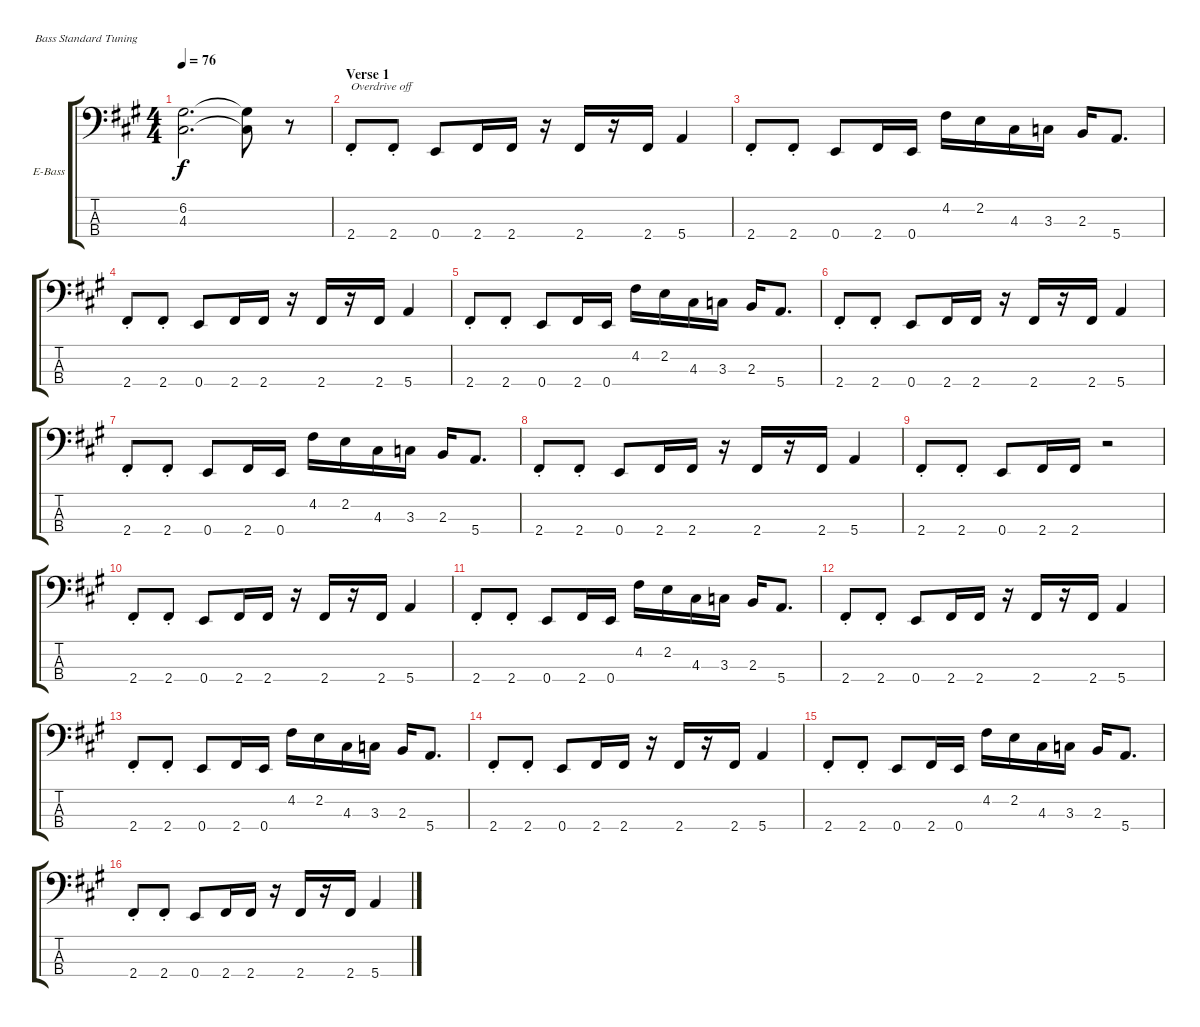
\defaultSystemsLayout 4
\bracketExtendMode groupsimilarinstruments
\firstSystemTrackNameOrientation horizontal
\otherSystemsTrackNameOrientation horizontal
\track ("Bass Guitar" "E-Bass") {instrument electricbassfinger}
\staff {score tabs}
\tuning (G2 D2 A1 E1)
\ts (4 4)
\tempo 76
\clef f4
\scale
0.333333
\ks f#minor
(4.3{t} 6.2{t}).2{d dy f} (4.3{t} 6.2{t}).8 r.8 |
\section ("" "Verse 1")
\scale
0.333333 2.4{st}.8{txt "Overdrive off"} 2.4{st}.8 0.4.8 2.4.16 2.4.16 r.16 2.4.16 r.16 2.4.16 5.4.4 |
\scale
0.333333 2.4{st}.8 2.4{st}.8 0.4.8 2.4.16 0.4.16 4.2.16 2.2.16 4.3.16 3.3.16 2.3.16 5.4.8{d} |
\scale
0.333333 2.4{st}.8 2.4{st}.8 0.4.8 2.4.16 2.4.16 r.16 2.4.16 r.16 2.4.16 5.4.4 |
\scale
0.333333 2.4{st}.8 2.4{st}.8 0.4.8 2.4.16 0.4.16 4.2.16 2.2.16 4.3.16 3.3.16 2.3.16 5.4.8{d} |
\scale
0.333333 2.4{st}.8 2.4{st}.8 0.4.8 2.4.16 2.4.16 r.16 2.4.16 r.16 2.4.16 5.4.4 |
\scale
0.333333 2.4{st}.8 2.4{st}.8 0.4.8 2.4.16 0.4.16 4.2.16 2.2.16 4.3.16 3.3.16 2.3.16 5.4.8{d} |
\scale
0.333333 2.4{st}.8 2.4{st}.8 0.4.8 2.4.16 2.4.16 r.16 2.4.16 r.16 2.4.16 5.4.4 |
\scale
0.333333 2.4{st}.8 2.4{st}.8 0.4.8 2.4.16 2.4.16 r.2 |
\scale
0.333333 2.4{st}.8 2.4{st}.8 0.4.8 2.4.16 2.4.16 r.16 2.4.16 r.16 2.4.16 5.4.4 |
\scale
0.333333 2.4{st}.8 2.4{st}.8 0.4.8 2.4.16 0.4.16 4.2.16 2.2.16 4.3.16 3.3.16 2.3.16 5.4.8{d} |
\scale
0.333333 2.4{st}.8 2.4{st}.8 0.4.8 2.4.16 2.4.16 r.16 2.4.16 r.16 2.4.16 5.4.4 |
\scale
0.333333 2.4{st}.8 2.4{st}.8 0.4.8 2.4.16 0.4.16 4.2.16 2.2.16 4.3.16 3.3.16 2.3.16 5.4.8{d} |
\scale
0.333333 2.4{st}.8 2.4{st}.8 0.4.8 2.4.16 2.4.16 r.16 2.4.16 r.16 2.4.16 5.4.4 |
\scale
0.333333 2.4{st}.8 2.4{st}.8 0.4.8 2.4.16 0.4.16 4.2.16 2.2.16 4.3.16 3.3.16 2.3.16 5.4.8{d} |
\scale
0.333333 2.4{st}.8 2.4{st}.8 0.4.8 2.4.16 2.4.16 r.16 2.4.16 r.16 2.4.16 5.4.4
